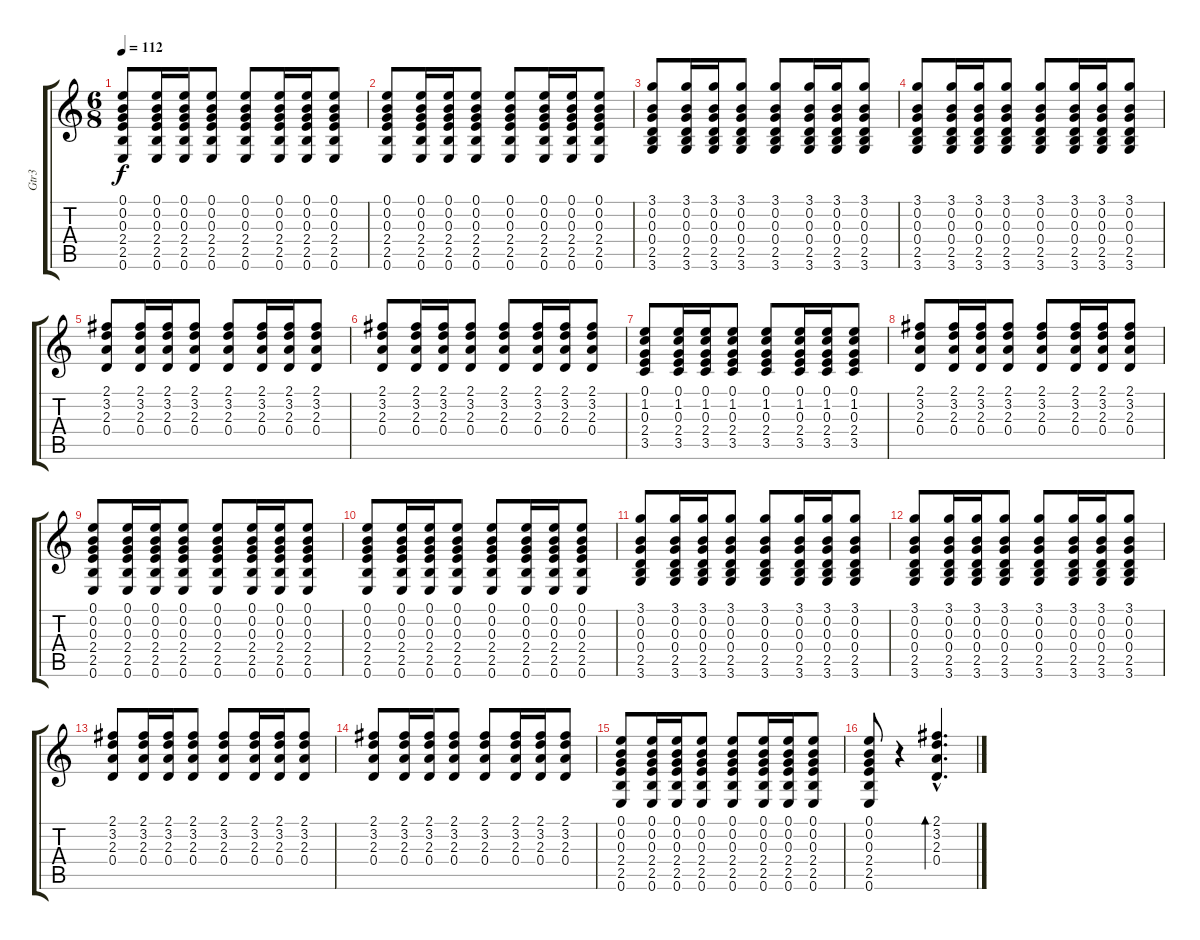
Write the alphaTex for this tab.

\track ("Gtr3" "Gtr3") {instrument acousticguitarsteel}
\staff {score tabs}
\tuning (E4 B3 G3 D3 A2 E2) {hide}
\ts (6 8)
\tempo 112
\clef g2
\ks c
(0.1 0.2 0.3 2.4 2.5 0.6).8{dy f} (0.1 0.2 0.3 2.4 2.5 0.6).16 (0.1 0.2 0.3 2.4 2.5 0.6).16 (0.1 0.2 0.3 2.4 2.5 0.6).8 (0.1 0.2 0.3 2.4 2.5 0.6).8 (0.1 0.2 0.3 2.4 2.5 0.6).16 (0.1 0.2 0.3 2.4 2.5 0.6).16 (0.1 0.2 0.3 2.4 2.5 0.6).8 |
(0.1 0.2 0.3 2.4 2.5 0.6).8 (0.1 0.2 0.3 2.4 2.5 0.6).16 (0.1 0.2 0.3 2.4 2.5 0.6).16 (0.1 0.2 0.3 2.4 2.5 0.6).8 (0.1 0.2 0.3 2.4 2.5 0.6).8 (0.1 0.2 0.3 2.4 2.5 0.6).16 (0.1 0.2 0.3 2.4 2.5 0.6).16 (0.1 0.2 0.3 2.4 2.5 0.6).8 |
(3.1 0.2 0.3 0.4 2.5 3.6).8 (3.1 0.2 0.3 0.4 2.5 3.6).16 (3.1 0.2 0.3 0.4 2.5 3.6).16 (3.1 0.2 0.3 0.4 2.5 3.6).8 (3.1 0.2 0.3 0.4 2.5 3.6).8 (3.1 0.2 0.3 0.4 2.5 3.6).16 (3.1 0.2 0.3 0.4 2.5 3.6).16 (3.1 0.2 0.3 0.4 2.5 3.6).8 |
(3.1 0.2 0.3 0.4 2.5 3.6).8 (3.1 0.2 0.3 0.4 2.5 3.6).16 (3.1 0.2 0.3 0.4 2.5 3.6).16 (3.1 0.2 0.3 0.4 2.5 3.6).8 (3.1 0.2 0.3 0.4 2.5 3.6).8 (3.1 0.2 0.3 0.4 2.5 3.6).16 (3.1 0.2 0.3 0.4 2.5 3.6).16 (3.1 0.2 0.3 0.4 2.5 3.6).8 |
(2.1 3.2 2.3 0.4).8 (2.1 3.2 2.3 0.4).16 (2.1 3.2 2.3 0.4).16 (2.1 3.2 2.3 0.4).8 (2.1 3.2 2.3 0.4).8 (2.1 3.2 2.3 0.4).16 (2.1 3.2 2.3 0.4).16 (2.1 3.2 2.3 0.4).8 |
(2.1 3.2 2.3 0.4).8 (2.1 3.2 2.3 0.4).16 (2.1 3.2 2.3 0.4).16 (2.1 3.2 2.3 0.4).8 (2.1 3.2 2.3 0.4).8 (2.1 3.2 2.3 0.4).16 (2.1 3.2 2.3 0.4).16 (2.1 3.2 2.3 0.4).8 |
(0.1 1.2 0.3 2.4 3.5).8 (0.1 1.2 0.3 2.4 3.5).16 (0.1 1.2 0.3 2.4 3.5).16 (0.1 1.2 0.3 2.4 3.5).8 (0.1 1.2 0.3 2.4 3.5).8 (0.1 1.2 0.3 2.4 3.5).16 (0.1 1.2 0.3 2.4 3.5).16 (0.1 1.2 0.3 2.4 3.5).8 |
(2.1 3.2 2.3 0.4).8 (2.1 3.2 2.3 0.4).16 (2.1 3.2 2.3 0.4).16 (2.1 3.2 2.3 0.4).8 (2.1 3.2 2.3 0.4).8 (2.1 3.2 2.3 0.4).16 (2.1 3.2 2.3 0.4).16 (2.1 3.2 2.3 0.4).8 |
(0.1 0.2 0.3 2.4 2.5 0.6).8 (0.1 0.2 0.3 2.4 2.5 0.6).16 (0.1 0.2 0.3 2.4 2.5 0.6).16 (0.1 0.2 0.3 2.4 2.5 0.6).8 (0.1 0.2 0.3 2.4 2.5 0.6).8 (0.1 0.2 0.3 2.4 2.5 0.6).16 (0.1 0.2 0.3 2.4 2.5 0.6).16 (0.1 0.2 0.3 2.4 2.5 0.6).8 |
(0.1 0.2 0.3 2.4 2.5 0.6).8 (0.1 0.2 0.3 2.4 2.5 0.6).16 (0.1 0.2 0.3 2.4 2.5 0.6).16 (0.1 0.2 0.3 2.4 2.5 0.6).8 (0.1 0.2 0.3 2.4 2.5 0.6).8 (0.1 0.2 0.3 2.4 2.5 0.6).16 (0.1 0.2 0.3 2.4 2.5 0.6).16 (0.1 0.2 0.3 2.4 2.5 0.6).8 |
(3.1 0.2 0.3 0.4 2.5 3.6).8 (3.1 0.2 0.3 0.4 2.5 3.6).16 (3.1 0.2 0.3 0.4 2.5 3.6).16 (3.1 0.2 0.3 0.4 2.5 3.6).8 (3.1 0.2 0.3 0.4 2.5 3.6).8 (3.1 0.2 0.3 0.4 2.5 3.6).16 (3.1 0.2 0.3 0.4 2.5 3.6).16 (3.1 0.2 0.3 0.4 2.5 3.6).8 |
(3.1 0.2 0.3 0.4 2.5 3.6).8 (3.1 0.2 0.3 0.4 2.5 3.6).16 (3.1 0.2 0.3 0.4 2.5 3.6).16 (3.1 0.2 0.3 0.4 2.5 3.6).8 (3.1 0.2 0.3 0.4 2.5 3.6).8 (3.1 0.2 0.3 0.4 2.5 3.6).16 (3.1 0.2 0.3 0.4 2.5 3.6).16 (3.1 0.2 0.3 0.4 2.5 3.6).8 |
(2.1 3.2 2.3 0.4).8 (2.1 3.2 2.3 0.4).16 (2.1 3.2 2.3 0.4).16 (2.1 3.2 2.3 0.4).8 (2.1 3.2 2.3 0.4).8 (2.1 3.2 2.3 0.4).16 (2.1 3.2 2.3 0.4).16 (2.1 3.2 2.3 0.4).8 |
(2.1 3.2 2.3 0.4).8 (2.1 3.2 2.3 0.4).16 (2.1 3.2 2.3 0.4).16 (2.1 3.2 2.3 0.4).8 (2.1 3.2 2.3 0.4).8 (2.1 3.2 2.3 0.4).16 (2.1 3.2 2.3 0.4).16 (2.1 3.2 2.3 0.4).8 |
(0.1 0.2 0.3 2.4 2.5 0.6).8 (0.1 0.2 0.3 2.4 2.5 0.6).16 (0.1 0.2 0.3 2.4 2.5 0.6).16 (0.1 0.2 0.3 2.4 2.5 0.6).8 (0.1 0.2 0.3 2.4 2.5 0.6).8 (0.1 0.2 0.3 2.4 2.5 0.6).16 (0.1 0.2 0.3 2.4 2.5 0.6).16 (0.1 0.2 0.3 2.4 2.5 0.6).8 |
(0.1 0.2 0.3 2.4 2.5 0.6).8 r.4 (2.1{hac} 3.2{hac} 2.3{hac} 0.4{hac}).4{d bd 240}
